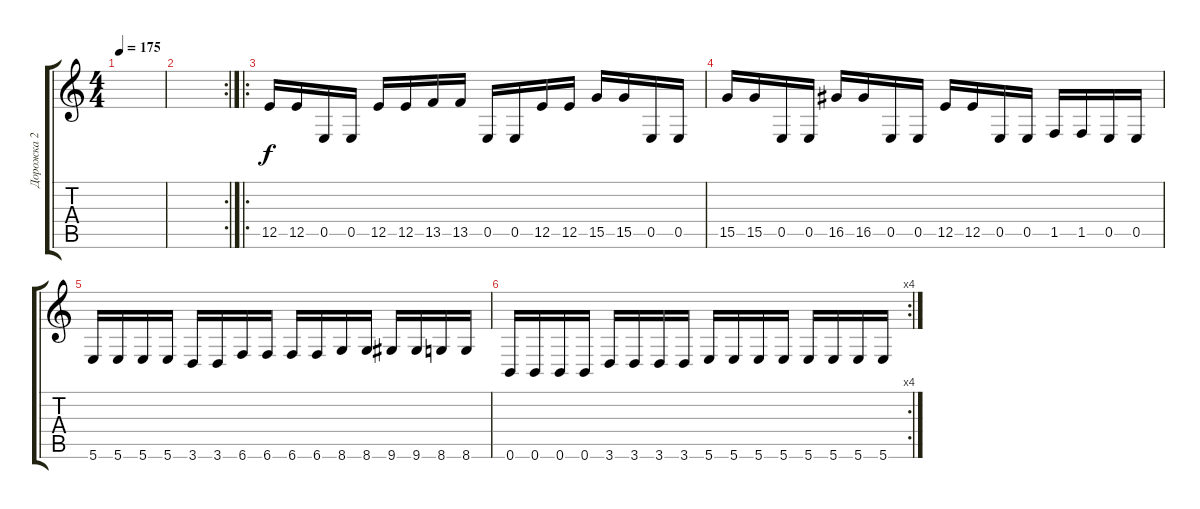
\track ("Дорожка 2" "Дорожка 2") {instrument distortionguitar}
\staff {score tabs}
\tuning (B3 Gb3 D3 A2 E2 B1) {hide}
\ts (4 4)
\tempo 175
\clef g2
\ks c
|
\rc 2
|
\ro
12.5.16 12.5.16 0.5.16 0.5.16 12.5.16 12.5.16 13.5.16 13.5.16 0.5.16 0.5.16 12.5.16 12.5.16 15.5.16 15.5.16 0.5.16 0.5.16 |
15.5.16 15.5.16 0.5.16 0.5.16 16.5.16 16.5.16 0.5.16 0.5.16 12.5.16 12.5.16 0.5.16 0.5.16 1.5.16 1.5.16 0.5.16 0.5.16 |
5.6.16 5.6.16 5.6.16 5.6.16 3.6.16 3.6.16 6.6.16 6.6.16 6.6.16 6.6.16 8.6.16 8.6.16 9.6.16 9.6.16 8.6.16 8.6.16 |
\rc 4
0.6.16 0.6.16 0.6.16 0.6.16 3.6.16 3.6.16 3.6.16 3.6.16 5.6.16 5.6.16 5.6.16 5.6.16 5.6.16 5.6.16 5.6.16 5.6.16
